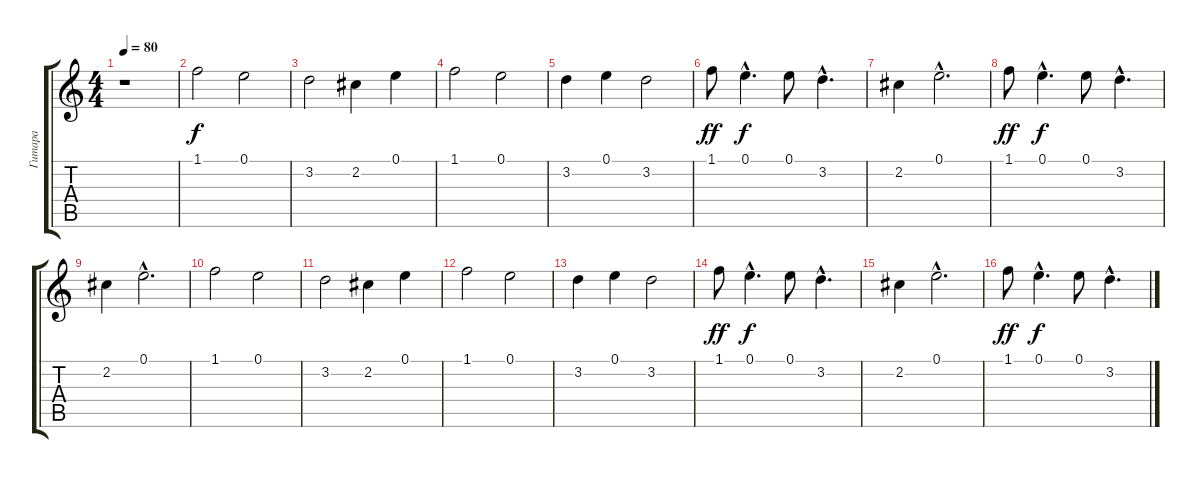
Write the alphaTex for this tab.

\track ("Гитара" "Гитара") {instrument electricguitarclean}
\staff {score tabs}
\tuning (E4 B3 G3 D3 A2 E2) {hide}
\ts (4 4)
\tempo 80
\clef g2
\ks c
r.1{dy f instrument electricguitarclean} |
1.1.2 0.1.2 |
3.2.2 2.2.4 0.1.4 |
1.1.2 0.1.2 |
3.2.4 0.1.4 3.2.2 |
1.1.8{dy ff} 0.1{hac}.4{d dy f} 0.1.8 3.2{hac}.4{d} |
2.2.4 0.1{hac}.2{d} |
1.1.8{dy ff} 0.1{hac}.4{d dy f} 0.1.8 3.2{hac}.4{d} |
2.2.4 0.1{hac}.2{d} |
1.1.2{volume 9} 0.1.2 |
3.2.2 2.2.4 0.1.4 |
1.1.2 0.1.2 |
3.2.4 0.1.4 3.2.2 |
1.1.8{dy ff} 0.1{hac}.4{d dy f} 0.1.8 3.2{hac}.4{d} |
2.2.4 0.1{hac}.2{d} |
1.1.8{dy ff} 0.1{hac}.4{d dy f} 0.1.8 3.2{hac}.4{d}
